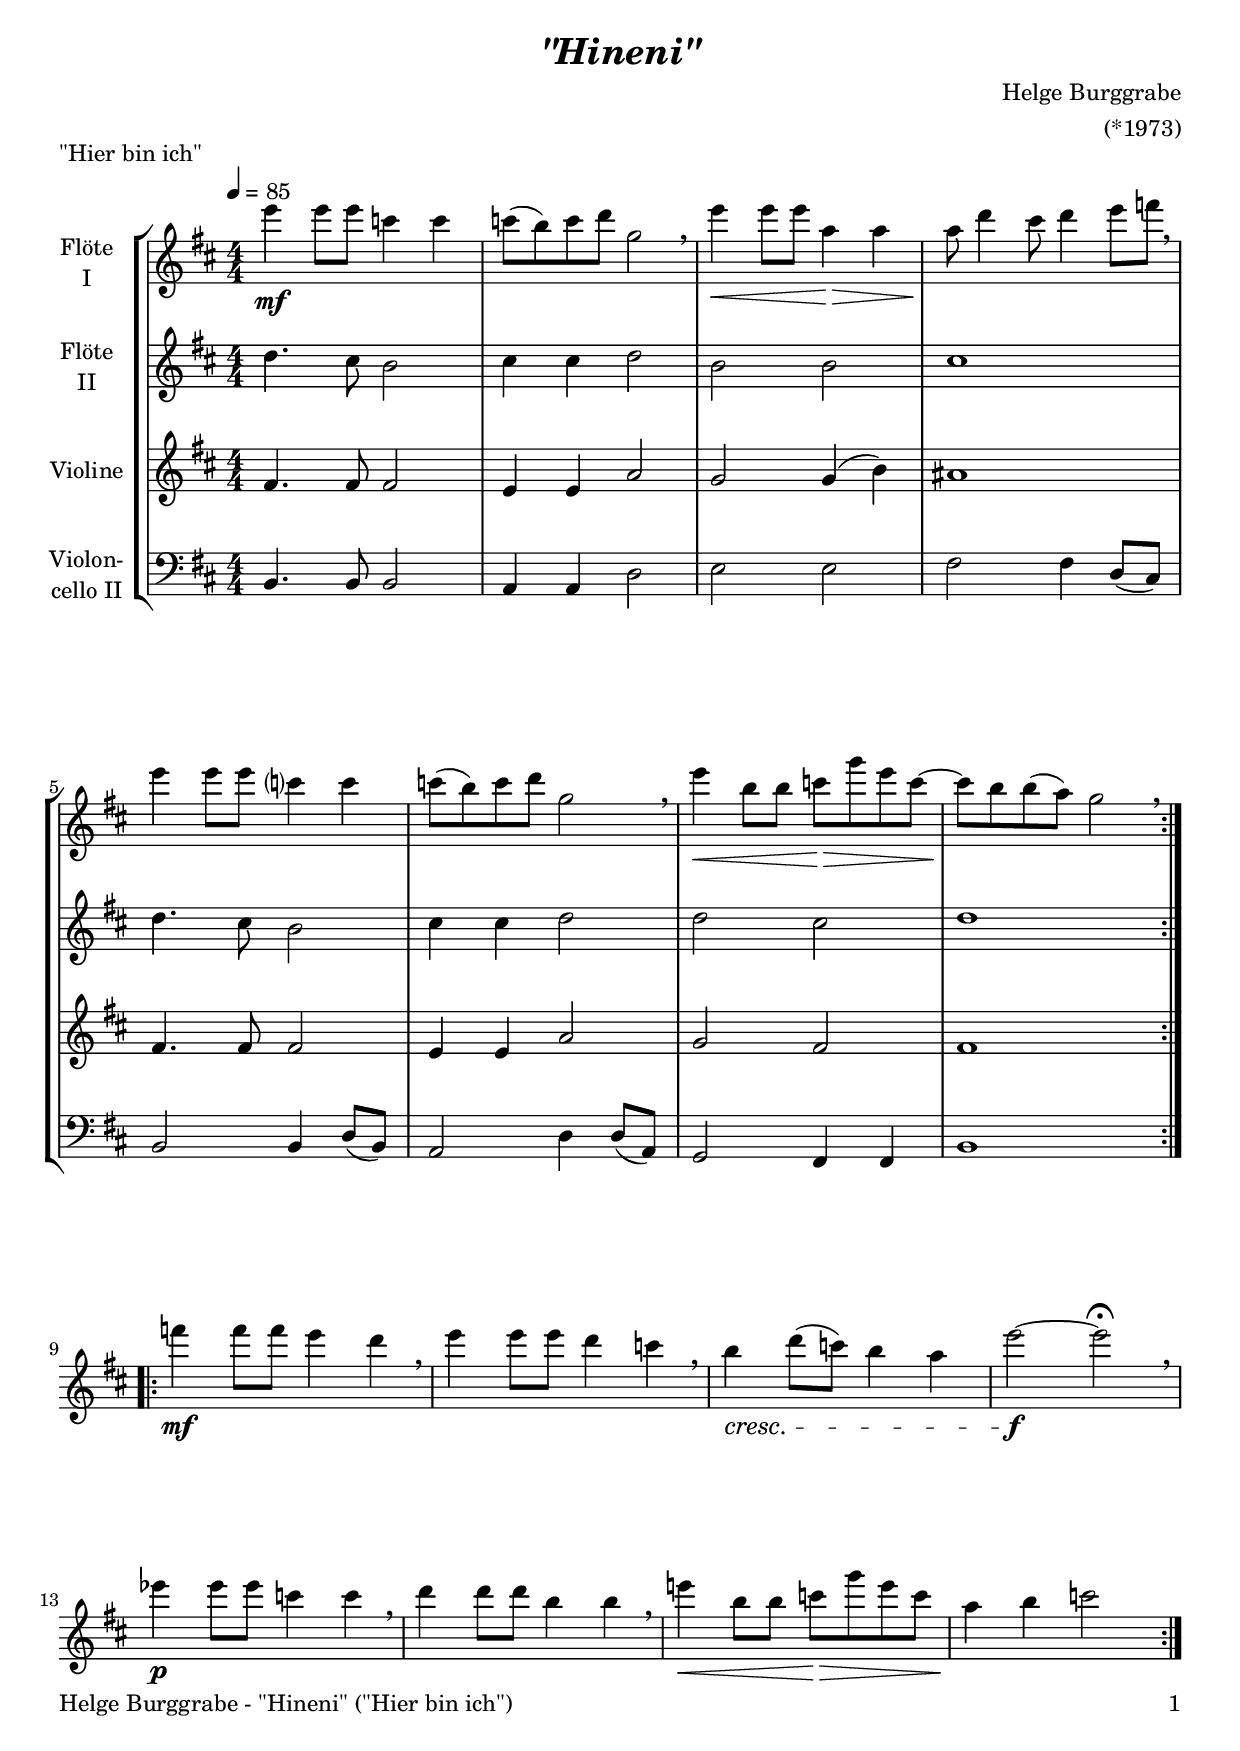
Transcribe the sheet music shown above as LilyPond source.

\version "2.24.4"
\include "deutsch.ly"
  
#(set-global-staff-size 20)

\header {
  title     = \markup \bold \italic "\"Hineni\""
  composer  = "Helge Burggrabe"
  arranger  = "(*1973)"
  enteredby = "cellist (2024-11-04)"
  piece     = "\"Hier bin ich\""
}

voiceconsts = {
  \key d \minor
  \time 4/4
  \clef "treble"
  \numericTimeSignature
  \compressEmptyMeasures
% Set default beaming for all staves
%  \set Timing.beamExceptions = #'()
%  \set Timing.baseMoment     = #(ly:make-moment 1 4)
%  \set Timing.beatStructure  = #'(1 1 1)
  \tempo 4=85
}

mifl = "flute"
mivl = "violin"
miva = "viola"
mivc = "cello"

das = \mark \markup \box \italic "D.S."
fin = \mark \markup \box \italic "Fine"
rit = \mark \markup \box \italic "rit."

\include "v1.ily"
vb = \relative c' {
  \voiceconsts

  \repeat volta 2 {
    f4. e8 d2
    e4 e f2
    d d
    e1

    f4. e8 d2
    e4 e f2
    f e
    f1
  }
}

vc = \relative c' {
  \voiceconsts

  \repeat volta 2 {
    a4. a8 a2
    g4 g c2
    b b4( d)
    cis1

    a4. a8 a2
    g4 g c2
    b a
    a1
  }
}

vd = \relative c, {
  \voiceconsts
  \clef "bass"

  \repeat volta 2 {
    d4. d8 d2
    c4 c f2
    g g
    a a4 f8( e)

    d2 d4 f8( d)
    c2 f4 f8( c)
    b2 a4 a
    d1
  }
}


music = \new StaffGroup <<
      \new Staff {
	\set Staff.midiInstrument = \mivl
	\set Staff.instrumentName = \markup \center-column { "Flöte" "I" }
	\transpose d h { \va }
      }

      \new Staff {
	\set Staff.midiInstrument = \mivl
	\set Staff.instrumentName = \markup \center-column { "Flöte" "II" }
	\transpose d h { \vb }
      }

      \new Staff {
	\set Staff.midiInstrument = \mivl
	\set Staff.instrumentName = \markup \center-column { "Violine" }
	\transpose d h { \vc }
      }

      \new Staff {
	\set Staff.midiInstrument = \mivc
	\set Staff.instrumentName = \markup \center-column { "Violon-" "cello II" }
	\transpose d h { \vd }
      }
>>

\book {
  \paper {
    print-page-number = ##t
    print-first-page-number = ##t
    ragged-last-bottom = ##f
    oddHeaderMarkup = \markup \null
    evenHeaderMarkup = \markup \null
    oddFooterMarkup = \markup {
      \fill-line {
        \if \should-print-page-number
        "Helge Burggrabe - \"Hineni\" (\"Hier bin ich\")" \fromproperty #'page:page-number-string
      }
    }
    evenFooterMarkup = \oddFooterMarkup
  } \score {
    \music
    \layout {}
  }

  \score {
    \unfoldRepeats \music

    \midi {
      \context {
        \Score
      }
    }
  }
}
